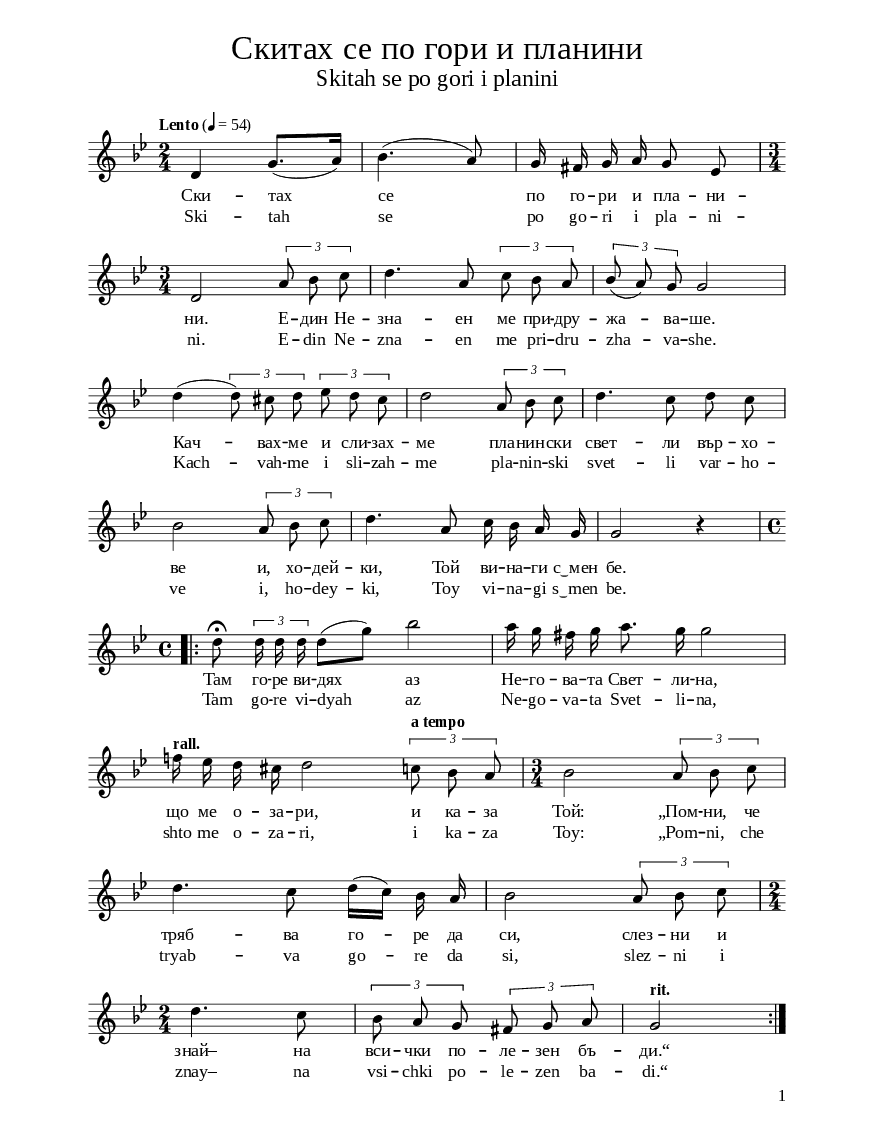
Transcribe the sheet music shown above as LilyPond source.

\version "2.22.1"

\include "include/globals.ily"

\bookpart {
  \include "include/bookpart-paper.ily"
  \score {
    \include "include/score-layout.ily"


    \new Voice \relative c' {
      \clef treble
      \key bes \major
      \time 2/4
      \tempoFunc "Lento" 4 "54"
      \autoBeamOff
      d4  g8. (  [a16] ) | % 2
      bes4. (  a8 ) | % 3
      g16  fis16  g16  a16  g8
      es8 \break | % 4
      \time 3/4  | % 4
      d2
      \tupletUp \times 2/3  {
        a'8   bes8  c8
      }
      | % 5
      d4.  a8
      \times 2/3  {
        c8   bes8  a8
      }
      | % 6

      \times 2/3  {
       \stemUp bes8 (   a8 )  g8
      } \stemNeutral
      g2 \break | % 7
      d'4 (
      \times 2/3  {
        d8 )   cis8  d8
      }

      \times 2/3  {
        es8   d8  cis8
      }
      | % 8
      d2
      \times 2/3  {
        a8   bes8  c8
      }
      | % 9
      d4.  c8  d8  c8 \break
      |
      bes2
      \times 2/3  {
        a8   bes8  c8
      }
      | % 11
      d4.  a8  c16  bes16
      a16  g16 | % 12
      g2 r4 \break \repeat volta 2 {
        | % 13
        \time 4/4  | % 13
        d'8 ^\fermata
        \times 2/3  {
          d16  d16  d16 ]
        }
        d8 ( [  g8 ) ]  bes2 | % 14
        a16  g16  fis16  g16
        a8.  g16  g2 \break | % 15
        \tempo "rall." f!16 es16
        d16  cis16  d2
        \times 2/3  {
          \tempo "a tempo" c8 bes8
          a8
        }
        | % 16
        \time 3/4  | % 16
        bes2
        \times 2/3  {
          a8  bes8  c8
        }
        \break | % 17
        d4.  c8  d16 ( [  c16
        ) ]  bes16  a16 | % 18
        bes2
        \times 2/3  {
          a8   bes8  c8 } \time 2/4 \break | % 19
          d4.  c8 |
          \times 2/3  {
            bes8   a8  g8
          }
          \times 2/3  {
            fis8   g8    a8
          } |
          \tempo "rit." g2

        }
      }

      \addlyrics {
        Ски -- тах  се  по го -- ри
        и пла -- ни -- ни. Е -- дин Не --
        зна -- ен ме при -- дру -- жа  --
        ва -- ше. Кач -- вах -- ме и сли
        -- зах -- ме пла -- нин -- ски свет --
        ли вър -- хо -- ве и, хо -- дей --
        ки, Той ви -- на -- ги с‿мен бе.
        Там го -- ре ви -- дях  аз Не --
        го -- ва -- та Свет -- ли -- на, що
        ме о -- за -- ри, и ка -- за Той:
        „Пом -- ни, че тряб -- ва го --
        ре да си, слез -- ни и знай– на
        вси -- чки по -- ле -- зен бъ --
        ди.“ }
        \addlyrics {  Ski -- tah  se  po go -- ri
        i pla -- ni -- ni. E -- din Ne --
        zna -- en me pri -- dru -- zha  --
        va -- she. Kach -- vah -- me i sli
        -- zah -- me pla -- nin -- ski svet --
        li var -- ho -- ve i, ho -- dey --
        ki, Toy vi -- na -- gi s‿men be.
        Tam go -- re vi -- dyah  az Ne --
        go -- va -- ta Svet -- li -- na, shto
        me o -- za -- ri, i ka -- za Toy:
        „Pom -- ni, che tryab -- va go --
        re da si, slez -- ni i znay– na
        vsi -- chki po -- le -- zen ba --
        di.“}

        \header {
          title = \titleFunc "Скитах се по гори и планини" "Skitah se po gori i planini"
        }

        \midi{}

      } % score



      % include foreign translation(s) of the song
      \version "2.22.1"

\markup \fill-line { \fontsize #deTitleFontSize "Ich wanderte in Wäldern und Bergen" }
\markup \null
\markup \null
\markup \fontsize #deCoupletFontSize {
  \hspace #10
  \override #`(baseline-skip . ,deCoupletBaselineSkip)

  \column {
    \line { " " }


  \line { " " Ich wanderte in Wäldern und Bergen. }

  \line { " " Ein Unbekannter begleitete mich. }

  \line { " " Wir erklommen helle Gipfel und stiegen wieder hinab,  }

  \line { " " und während wir liefen, war Er immer bei mir.  }

  \line { " " Dort oben sah ich }

  \line { " " Sein Licht,  }

  \line { " " welches mich erleuchtete,  }

  \line { " " und Er sagte:  }

  \line { " " Erinnere dich daran, dass du oben sein sollst; }

  \line { " " steige hinab und wisse -- }

  \line { " " sei allen nützlich! }


  }
}


    } % bookpart
